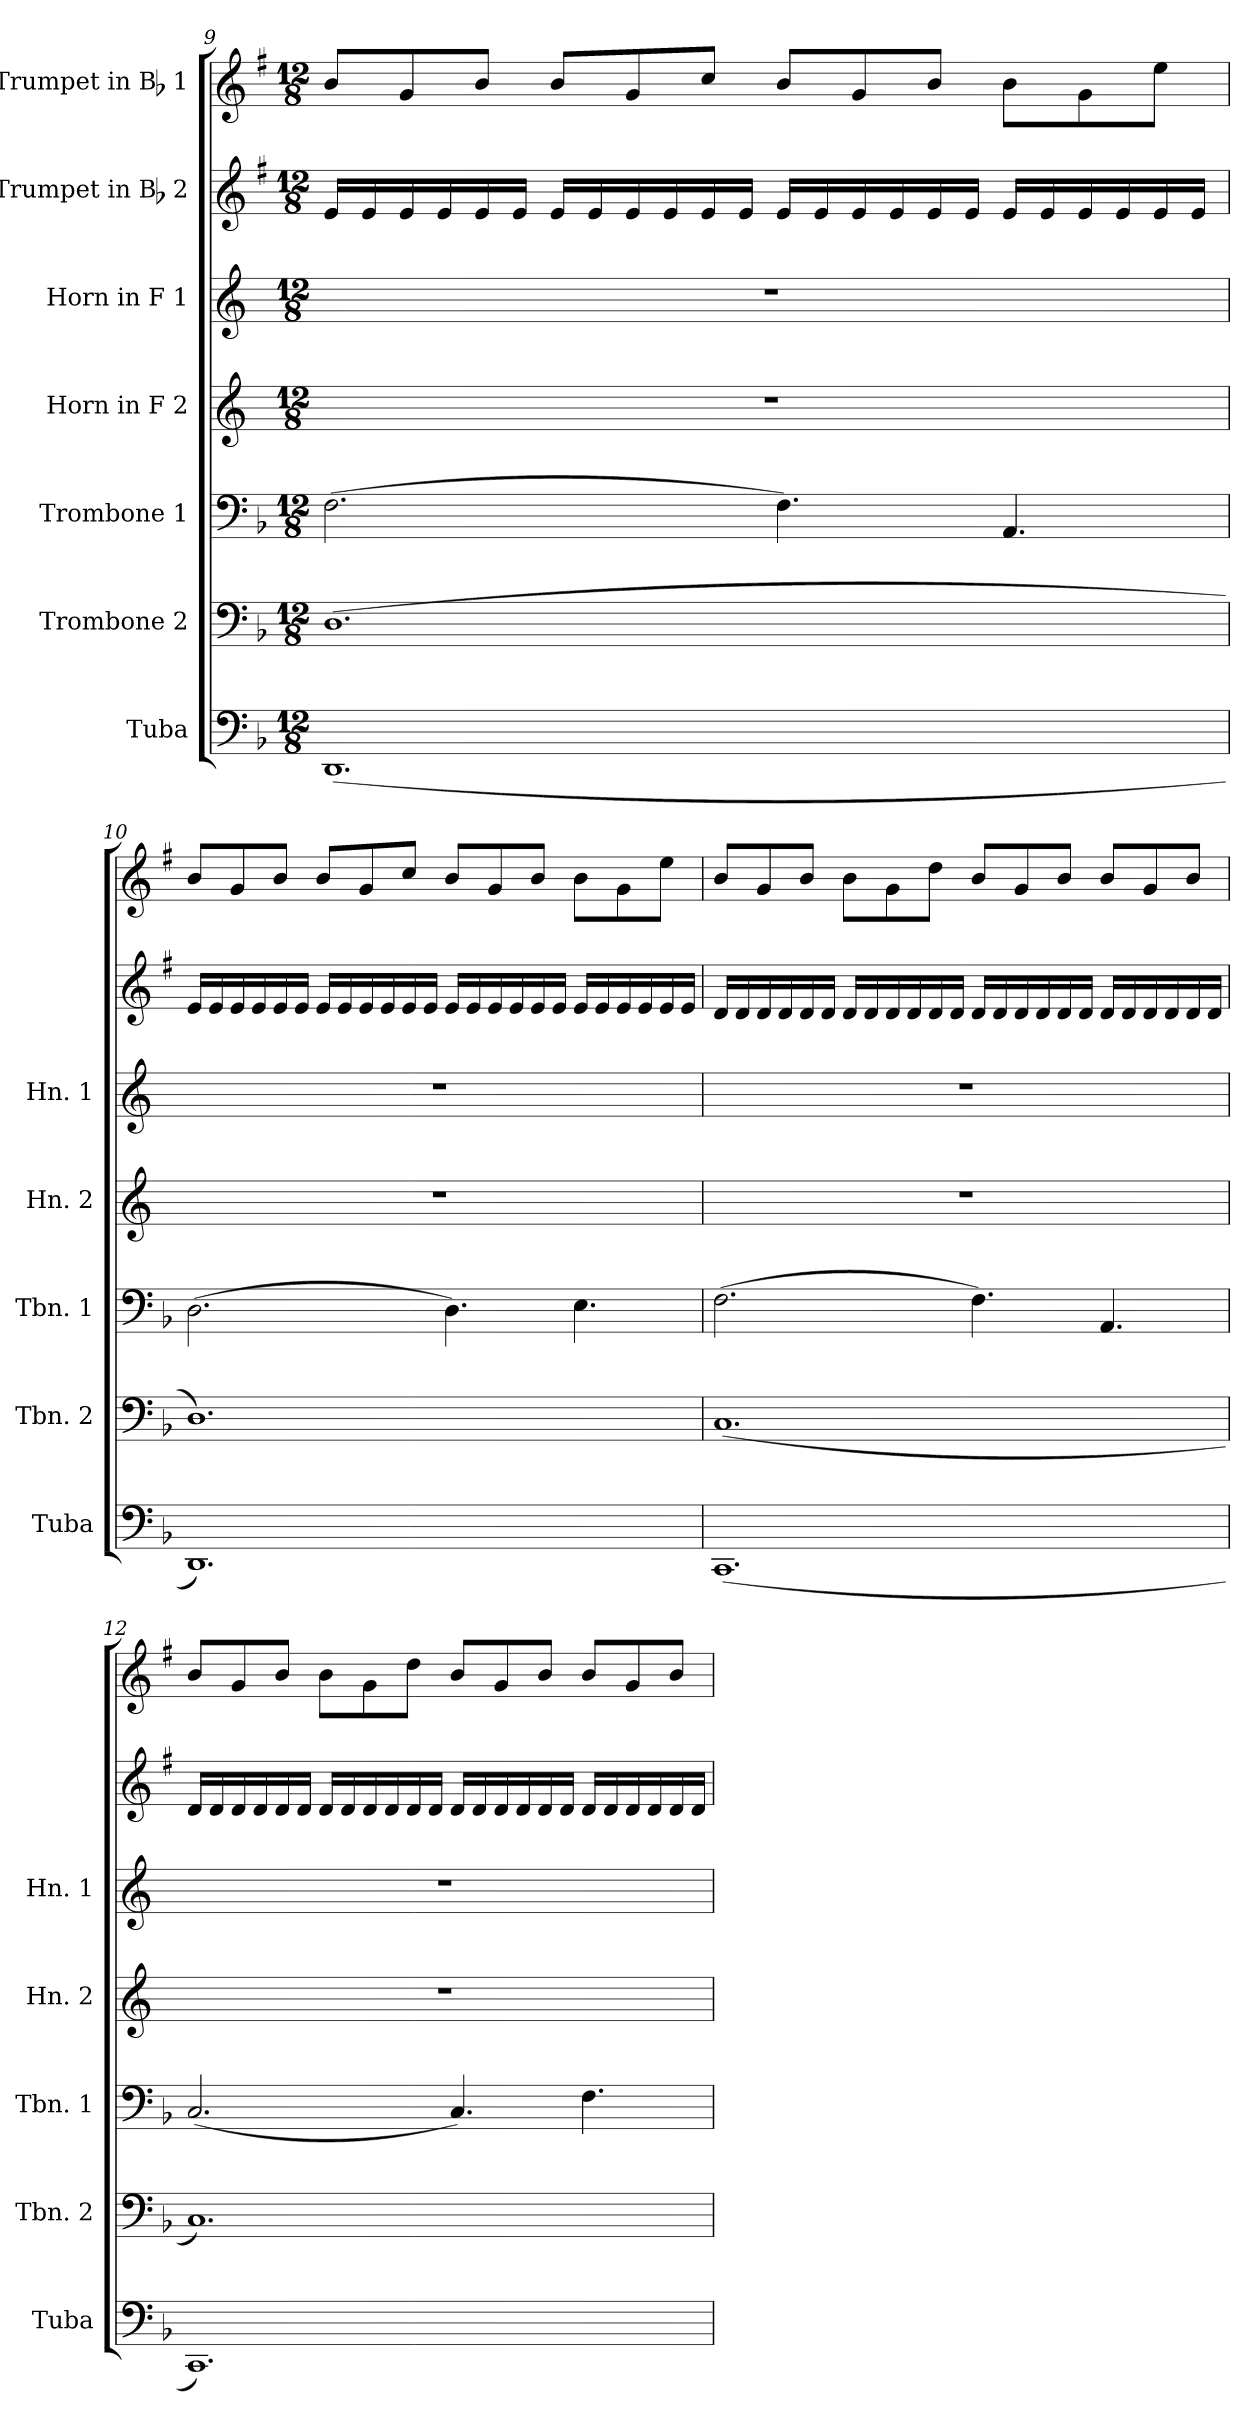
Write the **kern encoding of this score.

**kern	**kern	**kern	**kern	**kern	**kern	**kern
*part7	*part6	*part5	*part4	*part3	*part2	*part1
*staff7	*staff6	*staff5	*staff4	*staff3	*staff2	*staff1
*I"Tuba	*I"Trombone 2	*I"Trombone 1	*I"Horn in F 2	*I"Horn in F 1	*I"Trumpet in Bb 2	*I"Trumpet in Bb 1
*I'Tuba	*I'Tbn. 2	*I'Tbn. 1	*I'Hn. 2	*I'Hn. 1	*	*
!!LO:PB:g=z
*clefF4	*clefF4	*clefF4	*clefG2	*clefG2	*clefG2	*clefG2
*	*	*	*ITrd4c7	*ITrd4c7	*ITrd1c2	*ITrd1c2
*k[b-]	*k[b-]	*k[b-]	*k[b-]	*k[b-]	*k[b-]	*k[b-]
*F:	*F:	*F:	*	*	*F:	*F:
*M12/8	*M12/8	*M12/8	*M12/8	*M12/8	*M12/8	*M12/8
=9	=9	=9	=9	=9	=9	=9
(1.DD	(>1.D	(>2.F\	1.r	1.r	16d/LL	8a/L
.	.	.	.	.	16d/	.
.	.	.	.	.	16d/	8f/
.	.	.	.	.	16d/	.
.	.	.	.	.	16d/	8a/J
.	.	.	.	.	16d/JJ	.
.	.	.	.	.	16d/LL	8a/L
.	.	.	.	.	16d/	.
.	.	.	.	.	16d/	8f/
.	.	.	.	.	16d/	.
.	.	.	.	.	16d/	8b-/J
.	.	.	.	.	16d/JJ	.
.	.	4.F\)	.	.	16d/LL	8a/L
.	.	.	.	.	16d/	.
.	.	.	.	.	16d/	8f/
.	.	.	.	.	16d/	.
.	.	.	.	.	16d/	8a/J
.	.	.	.	.	16d/JJ	.
.	.	4.AA/	.	.	16d/LL	8a\L
.	.	.	.	.	16d/	.
.	.	.	.	.	16d/	8f\
.	.	.	.	.	16d/	.
.	.	.	.	.	16d/	8dd\J
.	.	.	.	.	16d/JJ	.
=10	=10	=10	=10	=10	=10	=10
1.DD)	1.D)	(>2.D\	1.r	1.r	16d/LL	8a/L
.	.	.	.	.	16d/	.
.	.	.	.	.	16d/	8f/
.	.	.	.	.	16d/	.
.	.	.	.	.	16d/	8a/J
.	.	.	.	.	16d/JJ	.
.	.	.	.	.	16d/LL	8a/L
.	.	.	.	.	16d/	.
.	.	.	.	.	16d/	8f/
.	.	.	.	.	16d/	.
.	.	.	.	.	16d/	8b-/J
.	.	.	.	.	16d/JJ	.
.	.	4.D\)	.	.	16d/LL	8a/L
.	.	.	.	.	16d/	.
.	.	.	.	.	16d/	8f/
.	.	.	.	.	16d/	.
.	.	.	.	.	16d/	8a/J
.	.	.	.	.	16d/JJ	.
.	.	4.E\	.	.	16d/LL	8a\L
.	.	.	.	.	16d/	.
.	.	.	.	.	16d/	8f\
.	.	.	.	.	16d/	.
.	.	.	.	.	16d/	8dd\J
.	.	.	.	.	16d/JJ	.
!!LO:LB:g=z
=11	=11	=11	=11	=11	=11	=11
(1.CC	(1.C	(>2.F\	1.r	1.r	16c/LL	8a/L
.	.	.	.	.	16c/	.
.	.	.	.	.	16c/	8f/
.	.	.	.	.	16c/	.
.	.	.	.	.	16c/	8a/J
.	.	.	.	.	16c/JJ	.
.	.	.	.	.	16c/LL	8a\L
.	.	.	.	.	16c/	.
.	.	.	.	.	16c/	8f\
.	.	.	.	.	16c/	.
.	.	.	.	.	16c/	8cc\J
.	.	.	.	.	16c/JJ	.
.	.	4.F\)	.	.	16c/LL	8a/L
.	.	.	.	.	16c/	.
.	.	.	.	.	16c/	8f/
.	.	.	.	.	16c/	.
.	.	.	.	.	16c/	8a/J
.	.	.	.	.	16c/JJ	.
.	.	4.AA/	.	.	16c/LL	8a/L
.	.	.	.	.	16c/	.
.	.	.	.	.	16c/	8f/
.	.	.	.	.	16c/	.
.	.	.	.	.	16c/	8a/J
.	.	.	.	.	16c/JJ	.
=12	=12	=12	=12	=12	=12	=12
1.CC)	1.C)	(2.C/	1.r	1.r	16c/LL	8a/L
.	.	.	.	.	16c/	.
.	.	.	.	.	16c/	8f/
.	.	.	.	.	16c/	.
.	.	.	.	.	16c/	8a/J
.	.	.	.	.	16c/JJ	.
.	.	.	.	.	16c/LL	8a\L
.	.	.	.	.	16c/	.
.	.	.	.	.	16c/	8f\
.	.	.	.	.	16c/	.
.	.	.	.	.	16c/	8cc\J
.	.	.	.	.	16c/JJ	.
.	.	4.C/)	.	.	16c/LL	8a/L
.	.	.	.	.	16c/	.
.	.	.	.	.	16c/	8f/
.	.	.	.	.	16c/	.
.	.	.	.	.	16c/	8a/J
.	.	.	.	.	16c/JJ	.
.	.	4.F\	.	.	16c/LL	8a/L
.	.	.	.	.	16c/	.
.	.	.	.	.	16c/	8f/
.	.	.	.	.	16c/	.
.	.	.	.	.	16c/	8a/J
.	.	.	.	.	16c/JJ	.
=	=	=	=	=	=	=
*-	*-	*-	*-	*-	*-	*-
